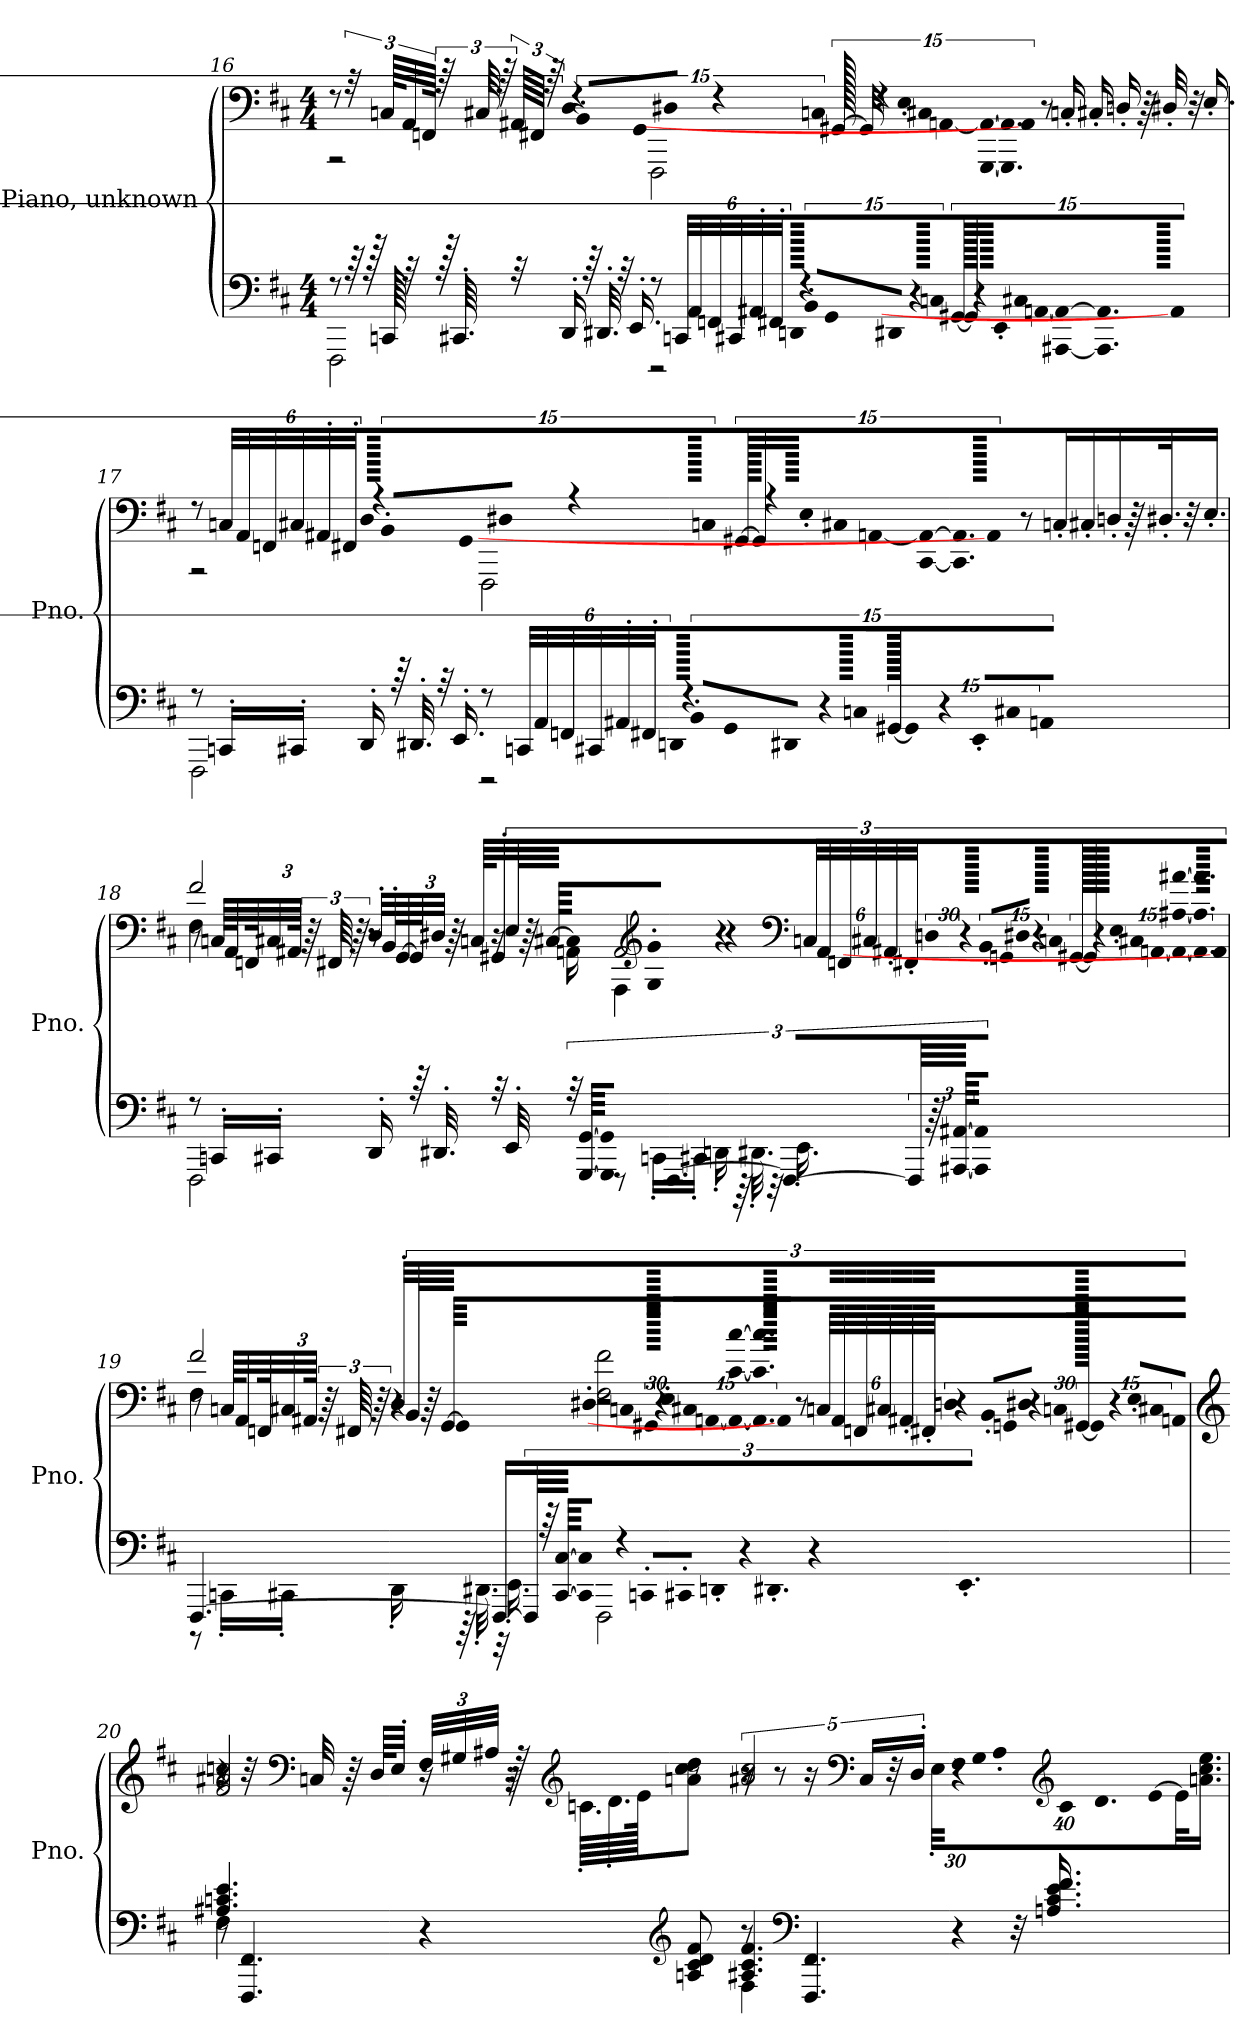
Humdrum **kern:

**kern	**kern
*part1	*part1
*staff2	*staff1
*I"Piano, unknown	*
*I'Pno.	*
!!LO:LB:g=z
*clefF4	*clefF4
*k[f#c#]	*k[f#c#]
*M4/4	*M4/4
=16	=16
*^	*^
8r	2FFF#\	8r	2r
64r	.	48r	.
128r	.	.	.
.	.	96Cn/KLLL	.
128CCn/	.	.	.
*	*	*Xbrackettup	*
32r	.	48AA/	.
.	.	96FFn/JJJk	.
*	*	*brackettup	*
128r	.	96r	.
64.CC#X'/	.	.	.
.	.	96C#X/	.
.	.	96r	.
32r	.	96AA#X/LLLL	.
.	.	96FF#X/JJJJ	.
.	.	96r	.
!	!	!LO:N:vis=64	!
16DD'/	.	960%17D/	.
!	!	!LO:N:vis=64	!
.	.	960%17r	.
.	.	1920ryy	.
!	!	!LO:N:vis=64	!
.	.	960%17BB'/LLLL	.
!	!	!LO:N:vis=64	!
.	.	960%17GG/	.
64r	.	.	.
!	!	!LO:N:vis=64	!
.	.	960%17D#X/JJJJ	.
32.DD#X'/	.	.	.
!	!	!LO:N:vis=64	!
.	.	960%17r	.
.	.	1920ryy	.
!	!	!LO:N:vis=64	!
.	.	960%17Cn/LLLL	.
32r	.	[960GG#X/	.
.	.	60GG#/JJJ]	.
!	!	!LO:N:vis=64	!
.	.	960%17r	.
16.EE'/	.	.	.
.	.	1920ryy	.
!	!	!LO:N:vis=64	!
.	.	960%17E'/LLLL	.
!	!	!LO:N:vis=64	!
.	.	960%17C#X/	.
!	!	!LO:N:vis=256	!
.	.	[1920%17AAn/L	.
!	!	!LO:N:vis=256	!
.	.	[1920%17GGG/ 1920%17AA/_J	.
!	!	!LO:N:vis=64.	!
.	.	640%17GGG/] 640%17AA/_	.
.	.	1920ryy	.
!	!	!LO:N:vis=256	!
.	.	1920%17AA/JJJJk]	.
8r	2r	8r	2FFF#\
*Xbrackettup	*	*	*
48CCn/LLL	.	16Cn'/LL	.
48AA/	.	.	.
48FFn/	.	.	.
48CC#X/	.	16C#X'/JJ	.
48AA#X'/	.	.	.
48FF#X'/	.	.	.
*brackettup	*	*	*
!LO:N:vis=64	!	!	!
960%17DDn/JJJk	.	16Dn'/	.
!LO:N:vis=64	!	!	!
960%17r	.	.	.
1920ryy	.	.	.
!LO:N:vis=64	!	!	!
960%17BB'/LLLL	.	.	.
!LO:N:vis=64	!	!	!
960%17GG/	.	.	.
.	.	64r	.
!LO:N:vis=64	!	!	!
960%17DD#X/JJJJ	.	.	.
.	.	32.D#X'/	.
!LO:N:vis=64	!	!	!
960%17r	.	.	.
1920ryy	.	.	.
!LO:N:vis=64	!	!	!
960%17Cn/LLLL	.	.	.
[960GG#X/	.	32r	.
60GG#/JJJ]	.	.	.
!LO:N:vis=64	!	!	!
960%17r	.	.	.
.	.	16.E'/	.
1920ryy	.	.	.
!LO:N:vis=64	!	!	!
960%17EE'/LLLL	.	.	.
!LO:N:vis=64	!	!	!
960%17C#X/	.	.	.
!LO:N:vis=256	!	!	!
[1920%17AAn/L	.	.	.
!LO:N:vis=256	!	!	!
[1920%17AAA#X/ 1920%17AA/_J	.	.	.
!LO:N:vis=64.	!	!	!
640%17AAA#/] 640%17AA/_	.	.	.
1920ryy	.	.	.
!LO:N:vis=256	!	!	!
1920%17AA/JJJJk]	.	.	.
!!LO:LB:g=z	!!
=17	=17	=17	=17
8r	2FFF#\	8r	2r
*	*	*Xbrackettup	*
16CCn'/LL	.	48Cn/LLL	.
.	.	48AA/	.
.	.	48FFn/	.
16CC#X'/JJ	.	48C#X/	.
.	.	48AA#X'/	.
.	.	48FF#X'/	.
*	*	*brackettup	*
!	!	!LO:N:vis=64	!
16DD'/	.	960%17D/JJJk	.
!	!	!LO:N:vis=64	!
.	.	960%17r	.
.	.	1920ryy	.
!	!	!LO:N:vis=64	!
.	.	960%17BB'/LLLL	.
!	!	!LO:N:vis=64	!
.	.	960%17GG/	.
64r	.	.	.
!	!	!LO:N:vis=64	!
.	.	960%17D#X/JJJJ	.
32.DD#X'/	.	.	.
!	!	!LO:N:vis=64	!
.	.	960%17r	.
.	.	1920ryy	.
!	!	!LO:N:vis=64	!
.	.	960%17Cn/LLLL	.
32r	.	[960GG#X/	.
.	.	60GG#/JJJ]	.
!	!	!LO:N:vis=64	!
.	.	960%17r	.
16.EE'/	.	.	.
.	.	1920ryy	.
!	!	!LO:N:vis=64	!
.	.	960%17E'/LLLL	.
!	!	!LO:N:vis=64	!
.	.	960%17C#X/	.
!	!	!LO:N:vis=256	!
.	.	[1920%17AAn/L	.
!	!	!LO:N:vis=256	!
.	.	[1920%17CC#/ 1920%17AA/_J	.
!	!	!LO:N:vis=64.	!
.	.	640%17CC#/] 640%17AA/_	.
.	.	1920ryy	.
!	!	!LO:N:vis=256	!
.	.	1920%17AA/JJJJk]	.
8r	2r	8r	2FFF#\
*Xbrackettup	*	*	*
48CCn/LLL	.	16Cn'/LL	.
48AA/	.	.	.
48FFn/	.	.	.
48CC#X/	.	16C#X'/JJ	.
48AA#X'/	.	.	.
48FF#X'/	.	.	.
*brackettup	*	*	*
!LO:N:vis=64	!	!	!
960%17DDn/JJJk	.	16Dn'/	.
!LO:N:vis=64	!	!	!
960%17r	.	.	.
1920ryy	.	.	.
!LO:N:vis=64	!	!	!
960%17BB'/LLLL	.	.	.
!LO:N:vis=64	!	!	!
960%17GG/	.	.	.
.	.	64r	.
!LO:N:vis=64	!	!	!
960%17DD#X/JJJJ	.	.	.
.	.	32.D#X'/	.
!LO:N:vis=64	!	!	!
960%17r	.	.	.
1920ryy	.	.	.
!LO:N:vis=64	!	!	!
960%17Cn/KLLL	.	.	.
[960GG#X/	.	32r	.
960%23GG#/JJJ]	.	.	.
80r	.	.	.
.	.	16.E'/	.
80EE'/KLLL	.	.	.
40C#X/J	.	.	.
20AAn/JJ	.	.	.
!!LO:LB:g=z
=18	=18	=18	=18
*	*	*	*^
8r	2FFF#\	2f#/	4F#\	8r
16CCn'/LL	.	.	.	64Cn/KLLL
.	.	.	.	32AA/
.	.	.	.	64FFn/K
*	*	*	*	*Xbrackettup
16CC#X'/JJ	.	.	.	48C#X/
.	.	.	.	96AA#X/JJJk
*	*	*	*	*brackettup
.	.	.	.	96r
.	.	.	.	96FF#X/
.	.	.	.	96r
16DD'/	.	.	8r	32D'/LLL
.	.	.	.	64BB'/L
.	.	.	.	[64GG/
*	*	*	*	*Xbrackettup
64r	.	.	.	96GG/J]
.	.	.	.	48D#X/JJJ
32.DD#X'/	.	.	.	.
.	.	.	.	64r
.	.	.	.	64Cn/KLLL
32r	.	.	16r	32GG#X'/
*	*	*	*	*brackettup
32EE'/	.	.	.	96E/JJJk
.	.	.	.	96r
.	.	.	.	[96C#X/KLLL
48r	.	.	16AAn\	32C#/]
[96GGG/ [96GG/KLLL	.	.	.	.
*	*	*clefG2	*	*
32GGG/] 32GG/]JJJ	.	.	.	32G/' 32g/'JJJ
[4.FFF#/	8r	2f#/	4F#\	8r
*	*	*clefF4	*	*
*	*	*	*	*Xbrackettup
.	16CCn'\LL	.	.	48Cn/LLL
.	.	.	.	48AA/
.	.	.	.	48FFn/
.	16CC#X'\JJ	.	.	48C#X/
.	.	.	.	48AA#X'/
.	.	.	.	48FF#X'/
*	*	*	*	*brackettup
!	!	!	!	!LO:N:vis=64
.	16DDn'\	.	4r	960%17Dn/JJJk
!	!	!	!	!LO:N:vis=64
.	.	.	.	960%17r
.	.	.	.	1920ryy
!	!	!	!	!LO:N:vis=64
.	.	.	.	960%17BB'/LLLL
!	!	!	!	!LO:N:vis=64
.	.	.	.	960%17GGn/
.	64r	.	.	.
!	!	!	!	!LO:N:vis=64
.	.	.	.	960%17D#X/JJJJ
.	32.DD#X'\	.	.	.
!	!	!	!	!LO:N:vis=64
.	.	.	.	960%17r
.	.	.	.	1920ryy
!	!	!	!	!LO:N:vis=64
.	.	.	.	960%17Cn/LLLL
16FFF#/LL_	32r	.	.	[960GG#X/
.	.	.	.	60GG#/JJJ]
!	!	!	!	!LO:N:vis=64
.	.	.	.	960%17r
.	16.EE'\	.	.	.
.	.	.	.	1920ryy
!	!	!	!	!LO:N:vis=64
.	.	.	.	960%17E'/LLLL
!	!	!	!	!LO:N:vis=64
.	.	.	.	960%17C#X/
96FFF#/JJkk]	.	.	.	.
!	!	!	!	!LO:N:vis=256
.	.	.	.	[1920%17AAn/L
96r	.	.	.	.
!	!	!	!	!LO:N:vis=256
.	.	.	.	1920%17AA/_ [1920%17A#X/ [1920%17a#X/J
[96AAA#X/ [96AA#X/KLLL	.	.	.	.
!	!	!	!	!LO:N:vis=64.
.	.	.	.	640%17AA/_ 640%17A#/] 640%17a#/]
32AAA#/] 32AA#/]JJJ	.	.	.	.
.	.	.	.	1920ryy
!	!	!	!	!LO:N:vis=256
.	.	.	.	1920%17AA/JJJJk]
!!LO:LB:g=z	!!	!!
=19	=19	=19	=19	=19
[4.FFF#/	8r	2f#/	4F#\	8r
.	16CCn'\LL	.	.	64Cn/KLLL
.	.	.	.	32AA/
.	.	.	.	64FFn/K
*	*	*	*	*Xbrackettup
.	16CC#X'\JJ	.	.	48C#X/
.	.	.	.	96AA#X/JJJk
*	*	*	*	*brackettup
.	.	.	.	96r
.	.	.	.	96FF#X/
.	.	.	.	96r
.	16DD'\	.	4r	32D'/LLL
.	.	.	.	96BB/JJJk
.	.	.	.	96r
.	.	.	.	[96GG/LLLL
.	64r	.	.	64GG/J]
.	32.DD#X'\	.	.	32D#X'/
.	.	.	.	64Cn/L
!	!	!	!	!LO:N:vis=64
16FFF#/LL_	32r	.	.	960%17GG#X/JJJJ
!	!	!	!	!LO:N:vis=64
.	.	.	.	960%17r
.	16.EE'\	.	.	.
.	.	.	.	1920ryy
!	!	!	!	!LO:N:vis=64
.	.	.	.	960%17E'/LLLL
!	!	!	!	!LO:N:vis=64
.	.	.	.	960%17C#X/
96FFF#/JJkk]	.	.	.	.
!	!	!	!	!LO:N:vis=256
.	.	.	.	[1920%17AAn/L
96r	.	.	.	.
!	!	!	!	!LO:N:vis=256
.	.	.	.	1920%17AA/_ [1920%17c#/ [1920%17cc#/J
[96CC#/ [96C#/KLLL	.	.	.	.
!	!	!	!	!LO:N:vis=64.
.	.	.	.	640%17AA/_ 640%17c#/] 640%17cc#/]
32CC#/] 32C#/]JJJ	.	.	.	.
.	.	.	.	1920ryy
!	!	!	!	!LO:N:vis=256
.	.	.	.	1920%17AA/JJJJk]
8r	2FFF#\	2r	2F#\ 2f#\	8r
*	*	*	*	*Xbrackettup
16CCn'/LL	.	.	.	48Cn/LLL
.	.	.	.	48AA/
.	.	.	.	48FFn/
16CC#X'/JJ	.	.	.	48C#X/
.	.	.	.	48AA#X'/
.	.	.	.	48FF#X'/
*	*	*	*	*brackettup
!	!	!	!	!LO:N:vis=64
16DDn'/	.	.	.	960%17Dn/JJJk
!	!	!	!	!LO:N:vis=64
.	.	.	.	960%17r
.	.	.	.	1920ryy
!	!	!	!	!LO:N:vis=64
.	.	.	.	960%17BB'/LLLL
!	!	!	!	!LO:N:vis=64
.	.	.	.	960%17GGn/
64r	.	.	.	.
!	!	!	!	!LO:N:vis=64
.	.	.	.	960%17D#X/JJJJ
32.DD#X'/	.	.	.	.
!	!	!	!	!LO:N:vis=64
.	.	.	.	960%17r
.	.	.	.	1920ryy
!	!	!	!	!LO:N:vis=64
.	.	.	.	960%17Cn/KLLL
32r	.	.	.	[960GG#X/
.	.	.	.	960%23GG#/JJJ]
.	.	.	.	80r
16.EE'/	.	.	.	.
.	.	.	.	80E'/KLLL
.	.	.	.	40C#X/J
.	.	.	.	20AAn/JJ
*v	*v	*	*	*
!!LO:PB:g=z	!!	!!
=20	=20	=20	=20
*	*clefG2	*	*
*^	*	*	*
*	*^	*	*	*
4.A#X/ 4.cn/ 4.e/	4F#\	8r	2f#/ 2a#X/ 2ccn/	4r	8r
.	.	4.FFF#/ 4.FF#/	.	.	32r
*	*	*	*clefF4	*	*
.	.	.	.	.	32Cn/
.	.	.	.	.	64r
.	.	.	.	.	64D/KLLL
.	.	.	.	.	32E'/JJJ
*	*	*	*	*	*Xbrackettup
.	4r	.	.	16r	48F#/LLL
.	.	.	.	.	48G#X/
.	.	.	.	.	48A#X/JJJ
.	.	.	.	128r	16r
*	*	*	*clefG2	*	*
.	.	.	.	64.cn'\LLLL	.
.	.	.	.	64.d'\	.
.	.	.	.	128e\JJJK	.
*clefG2	*	*	*	*	*
8An/ 8c/ 8d/ 8f#/	.	.	.	8an\ 8cc\ 8dd\J	8r
*	*	*	*	*	*brackettup
4.A#X/ 4.c/ 4.f#/	4F#\	8r	2a#X/ 2cc/	8r	20r
.	.	.	.	.	10r
*clefF4	*	*	*	*	*
.	.	4.FFF#/ 4.FF#/	.	16r	.
*	*	*	*clefF4	*	*
.	.	.	.	.	20C/LL
.	.	.	.	32r	.
.	.	.	.	.	20D'/JJ
.	.	.	.	32E'\LLL	.
*	*	*	*	*Xbrackettup	*
!	!	!	!	!LO:N:vis=64	!
.	4r	.	.	960%17F#\K	4r
!	!	!	!	!LO:N:vis=32	!
.	.	.	.	640%23G#\	.
!	!	!	!	!LO:N:vis=64	!
.	.	.	.	960%17A#'\L	.
*	*	*	*clefG2	*	*
!	!	!	!	!LO:N:vis=64	!
.	.	.	.	960%17c\	.
!	!	!	!	!LO:N:vis=64.	!
.	.	.	.	640%17d\	.
.	.	.	.	1920ryy	.
!	!	!	!	!LO:N:vis=256	!
.	.	.	.	[1920%17e\JK	.
32r	.	.	.	32e\J]	.
16.An/ 16.c/ 16.e/ 16.f#/	.	.	.	16.an\ 16.cc\ 16.ee\JJ	.
*v	*v	*v	*	*	*
*	*v	*v	*v
=	=
*-	*-
